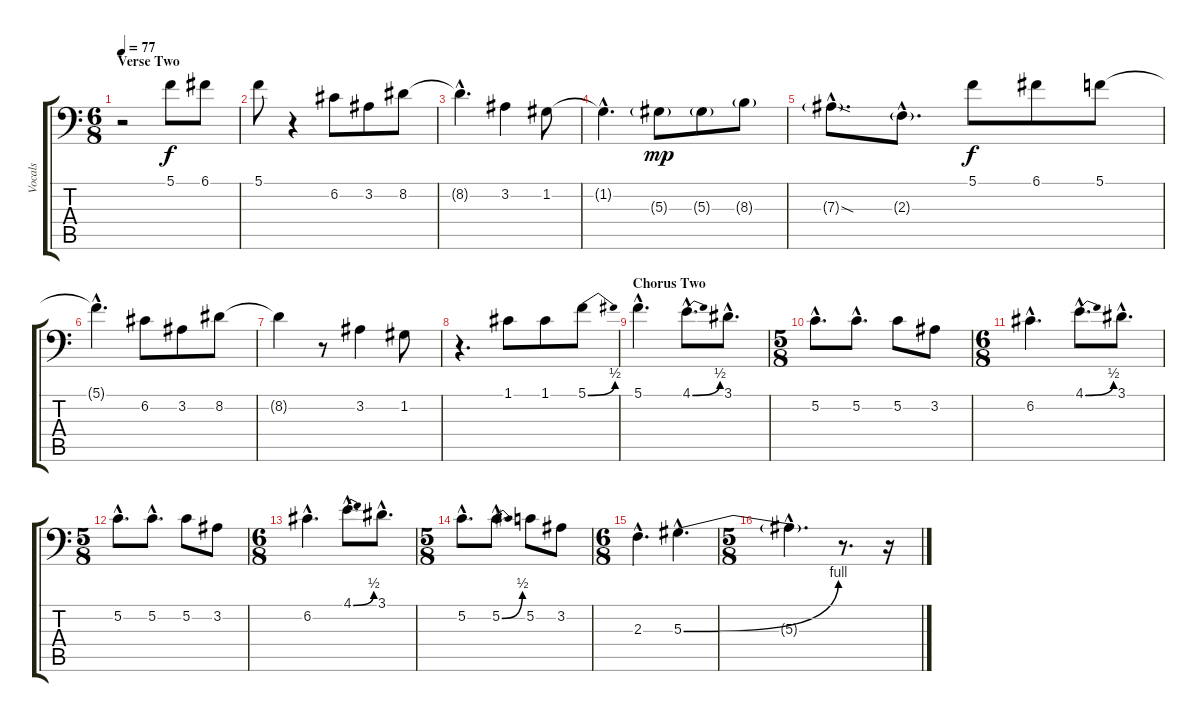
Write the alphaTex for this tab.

\track ("Vocals" "Vocals") {instrument flute}
\staff {score tabs}
\tuning (C4 G3 Eb3 Bb2 F2 Bb1) {hide}
\ts (6 8)
\section ("" "Verse Two")
\tempo 77
\clef f4
\ks c
r.2{dy f} 5.1.8 6.1.8 |
5.1.8 r.4 6.2.8 3.2.8 8.2.8 |
8.2{hac t}.4{d} 3.2.4 1.2.8 |
1.2{hac t}.4{d} 5.3{g}.8{dy mp} 5.3{g}.8 8.3{g}.8 |
7.3{sod g hac}.8{d} 2.3{g hac}.8{d} 5.1.8{dy f} 6.1.8 5.1.8 |
5.1{hac t}.4{d} 6.2.8 3.2.8 8.2.8 |
8.2{t}.4 r.8 3.2.4 1.2.8 |
r.4{d} 1.1.8 1.1.8 5.1{be (bend 0 0 60 2)}.8 |
\section ("" "Chorus Two")
5.1{hac}.4{d} 4.1{be (bend 0 0 60 2) hac}.8{d} 3.1{hac}.8{d} |
\ts (5 8)
5.2{hac}.8{d} 5.2{hac}.8{d} 5.2.8 3.2.8 |
\ts (6 8)
6.2{hac}.4{d} 4.1{be (bend 0 0 60 2) hac}.8{d} 3.1{hac}.8{d} |
\ts (5 8)
5.2{hac}.8{d} 5.2{hac}.8{d} 5.2.8 3.2.8 |
\ts (6 8)
6.2{hac}.4{d} 4.1{be (bend 0 0 60 2) hac}.8{d} 3.1{hac}.8{d} |
\ts (5 8)
5.2{hac}.8{d} 5.2{be (bend 0 0 60 2) hac}.8{d} 5.2.8 3.2.8 |
\ts (6 8)
2.3{hac}.4{d} 5.3{be (bend 0 0 60 4) hac}.4{d} |
\ts (5 8)
5.3{hac t}.4{d} r.8{d} r.16
